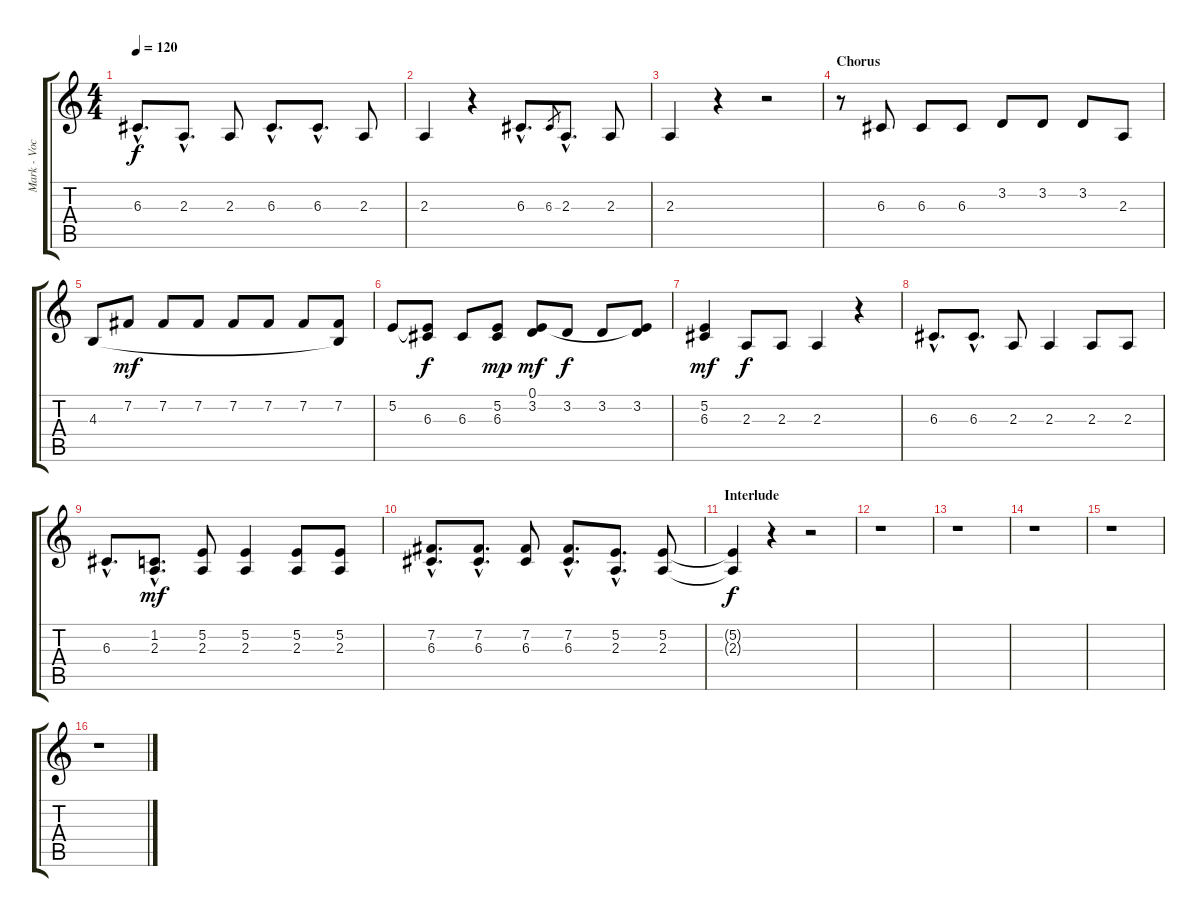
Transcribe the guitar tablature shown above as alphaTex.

\track ("Mark - Vocals" "Mark - Voc") {instrument altosax}
\staff {score tabs}
\tuning (E4 B3 G3 D3 A2 E2) {hide}
\ts (4 4)
\tempo 120
\clef g2
\ks c
6.3{hac}.8{d dy f} 2.3{hac}.8{d} 2.3.8 6.3{hac}.8{d} 6.3{hac}.8{d} 2.3.8 |
2.3.4 r.4 6.3{hac}.8{d} 6.3.8{gr} 2.3{hac}.8{d} 2.3.8 |
2.3.4 r.4 r.2 |
\section ("" "Chorus")
r.8 6.3.8 6.3.8 6.3.8 3.2.8 3.2.8 3.2.8 2.3.8 |
4.3.8 7.2.8{dy mf} 7.2.8 7.2.8 7.2.8 7.2.8 7.2.8 (7.2 4.3{t}).8 |
5.2.8 (5.2{t} 6.3).8{dy f} 6.3.8 (5.2 6.3).8{dy mp} (0.1 3.2).8{dy mf} 3.2.8{dy f} 3.2.8 (0.1{t} 3.2).8 |
(5.2 6.3).4{dy mf} 2.3.8{dy f} 2.3.8 2.3.4 r.4 |
6.3{hac}.8{d} 6.3{hac}.8{d} 2.3.8 2.3.4 2.3.8 2.3.8 |
6.3{hac}.8{d} (1.2{hac} 2.3{hac}).8{d dy mf} (5.2 2.3).8 (5.2 2.3).4 (5.2 2.3).8 (5.2 2.3).8 |
(7.2{hac} 6.3{hac}).8{d} (7.2{hac} 6.3{hac}).8{d} (7.2 6.3).8 (7.2{hac} 6.3{hac}).8{d} (5.2{hac} 2.3{hac}).8{d} (5.2 2.3).8 |
\section ("" "Interlude")
(5.2{t} 2.3{t}).4{dy f} r.4 r.2 |
r.1 |
r.1 |
r.1 |
r.1 |
r.1
